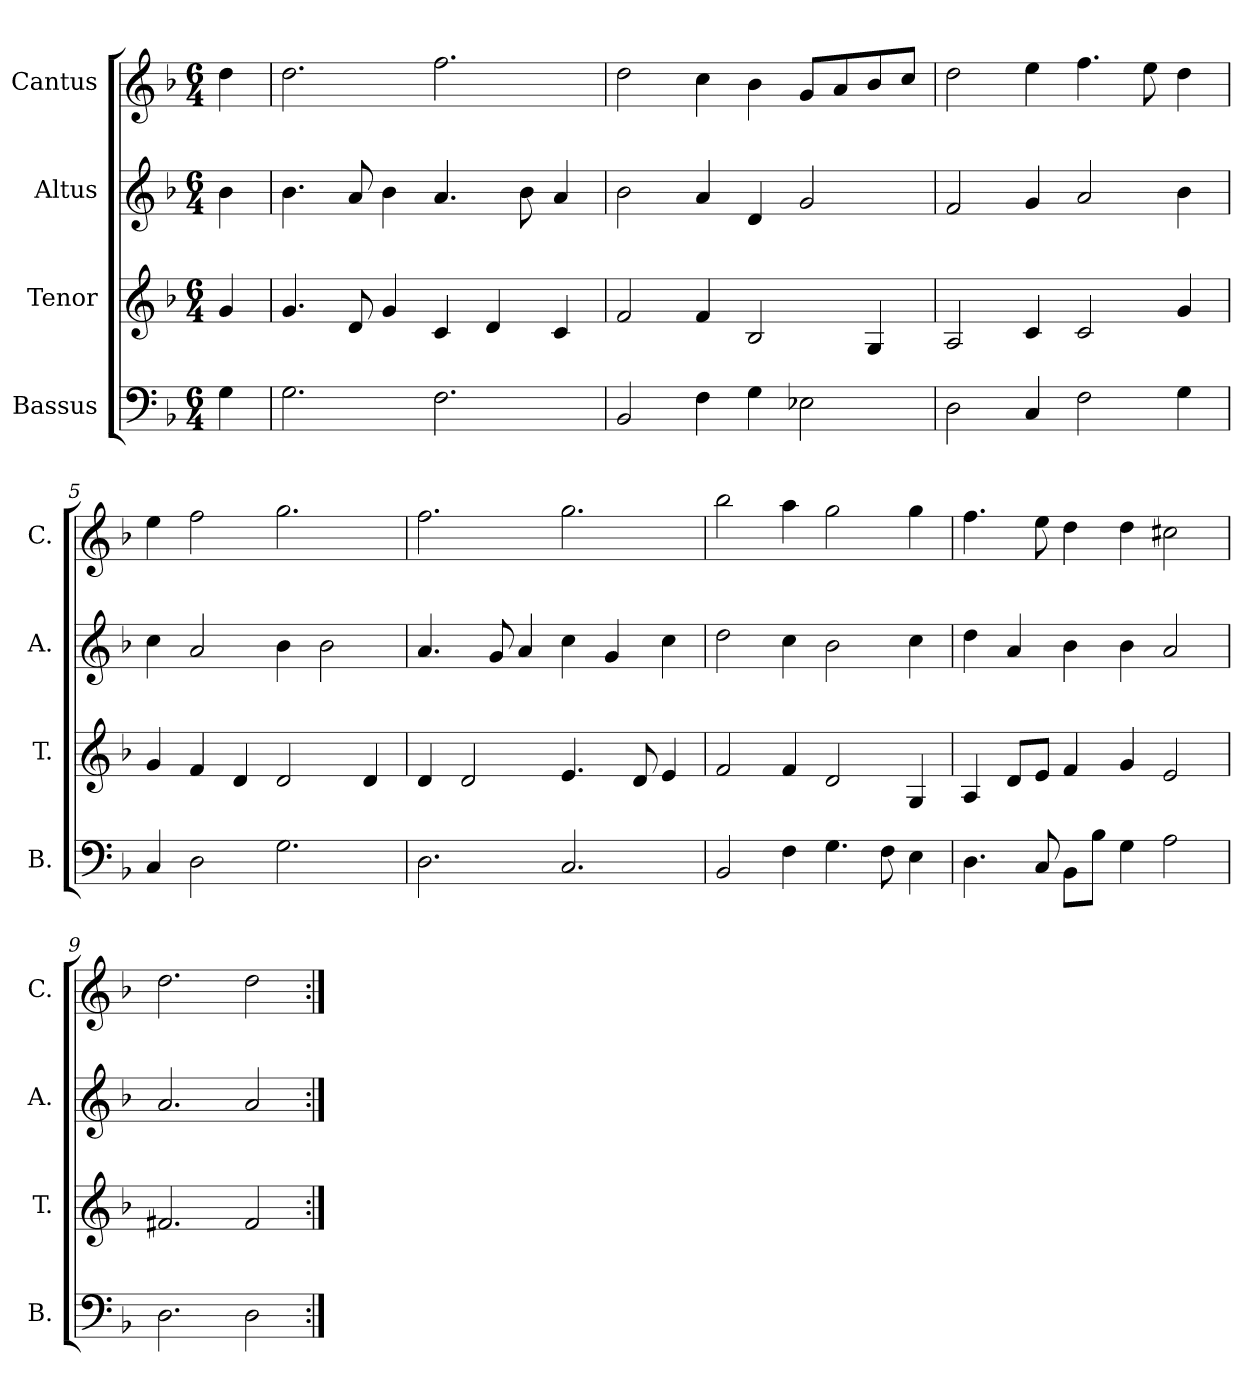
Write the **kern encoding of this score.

**kern	**kern	**kern	**kern
*part4	*part3	*part2	*part1
*staff4	*staff3	*staff2	*staff1
*I"Bassus	*I"Tenor	*I"Altus	*I"Cantus
*I'B.	*I'T.	*I'A.	*I'C.
*clefF4	*clefG2	*clefG2	*clefG2
*k[b-]	*k[b-]	*k[b-]	*k[b-]
*F:	*F:	*F:	*F:
*M6/4	*M6/4	*M6/4	*M6/4
=1	=1	=1	=1
4G\	4g/	4b-\	4dd\
=2	=2	=2	=2
2.G\	4.g/	4.b-\	2.dd\
.	8d/	8a/	.
.	4g/	4b-\	.
2.F\	4c/	4.a/	2.ff\
.	4d/	.	.
.	.	8b-\	.
.	4c/	4a/	.
=3	=3	=3	=3
2BB-/	2f/	2b-\	2dd\
4F\	4f/	4a/	4cc\
4G\	2B-/	4d/	4b-\
2E-X\	.	2g/	8g/L
.	.	.	8a/
.	4G/	.	8b-/
.	.	.	8cc/J
=4	=4	=4	=4
2D\	2A/	2f/	2dd\
4C/	4c/	4g/	4ee\
2F\	2c/	2a/	4.ff\
.	.	.	8ee\
4G\	4g/	4b-\	4dd\
=5	=5	=5	=5
4C/	4g/	4cc\	4ee\
2D\	4f/	2a/	2ff\
.	4d/	.	.
2.G\	2d/	4b-\	2.gg\
.	.	2b-\	.
.	4d/	.	.
=6	=6	=6	=6
2.D\	4d/	4.a/	2.ff\
.	2d/	.	.
.	.	8g/	.
.	.	4a/	.
2.C/	4.e/	4cc\	2.gg\
.	.	4g/	.
.	8d/	.	.
.	4e/	4cc\	.
=7	=7	=7	=7
2BB-/	2f/	2dd\	2bb-\
4F\	4f/	4cc\	4aa\
4.G\	2d/	2b-\	2gg\
8F\	.	.	.
4E\	4G/	4cc\	4gg\
=8	=8	=8	=8
4.D\	4A/	4dd\	4.ff\
.	8d/L	4a/	.
8C/	8e/J	.	8ee\
8BB-\L	4f/	4b-\	4dd\
8B-\J	.	.	.
4G\	4g/	4b-\	4dd\
2A\	2e/	2a/	2cc#X\
!!LO:LB:g=z
=9	=9	=9	=9
2.D\	2.f#X/	2.a/	2.dd\
2D\	2f#/	2a/	2dd\
=:|!	=:|!	=:|!	=:|!
*-	*-	*-	*-
